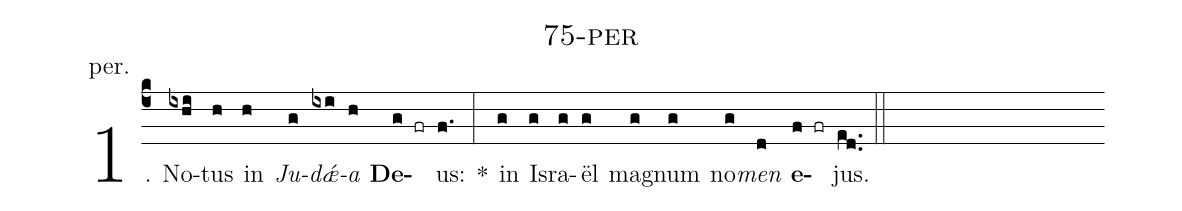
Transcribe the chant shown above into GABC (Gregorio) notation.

name: 75-per;
annotation: per.;
%%
(c4)1. No(ixhi)tus(h) in(h) <i>Ju</i>(g)<i>dǽ</i>(ixi)<i>a</i>(h) <b>De</b>(g fr)us:(f.) *(:) in(g) Is(g)ra(g)ël(g) ma(g)gnum(g) no(g)<i>men</i>(d) <b>e</b>(f fr)jus.(ed..) (::)
